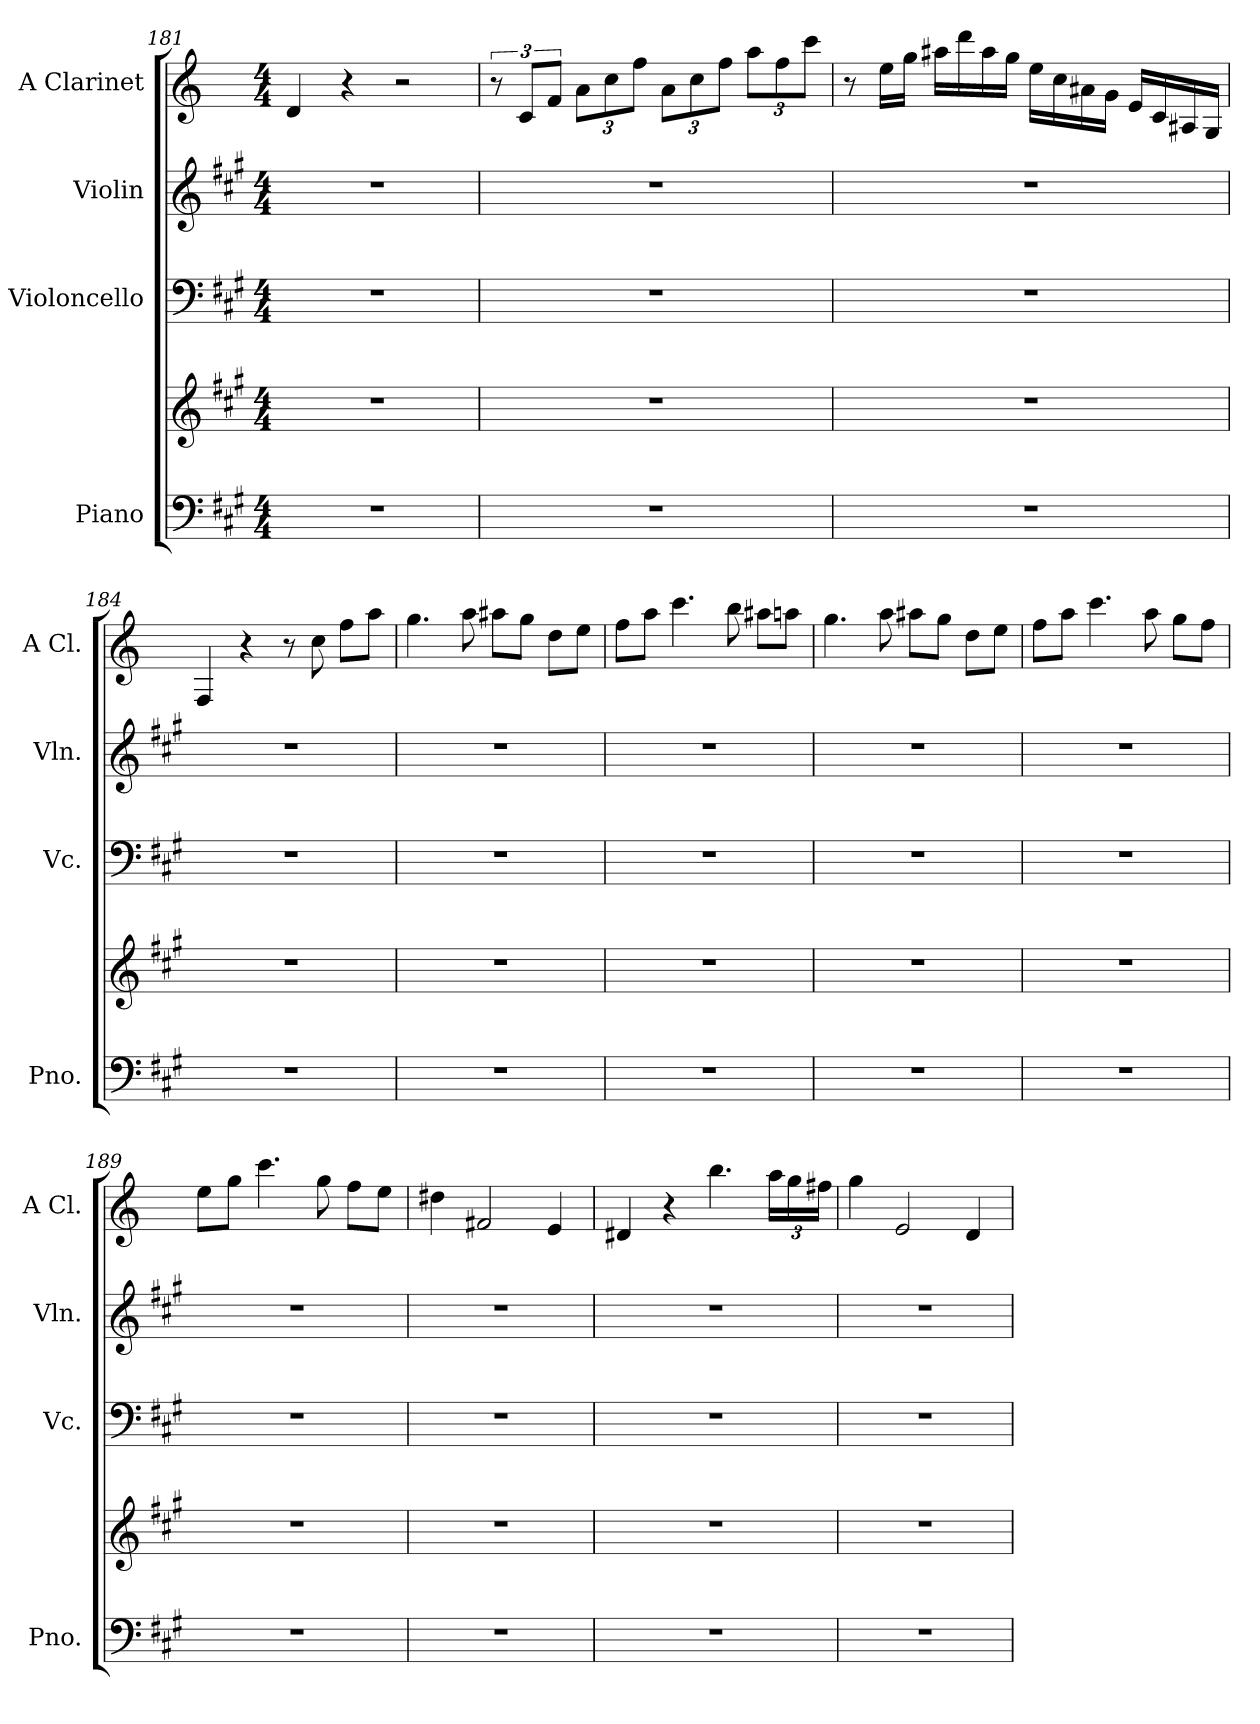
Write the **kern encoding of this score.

**kern	**kern	**kern	**kern	**kern
*part4	*part4	*part3	*part2	*part1
*staff5	*staff4	*staff3	*staff2	*staff1
*I"Piano	*	*I"Violoncello	*I"Violin	*I"A Clarinet
*I'Pno.	*	*I'Vc.	*I'Vln.	*I'A Cl.
*clefF4	*clefG2	*clefF4	*clefG2	*clefG2
*	*	*	*	*ITrd2c3
*k[f#c#g#]	*k[f#c#g#]	*k[f#c#g#]	*k[f#c#g#]	*k[f#c#g#]
*M4/4	*M4/4	*M4/4	*M4/4	*M4/4
=181	=181	=181	=181	=181
1r	1r	1r	1r	4B/
.	.	.	.	4r
.	.	.	.	2r
!!LO:LB:g=z
=182	=182	=182	=182	=182
1r	1r	1r	1r	12r
.	.	.	.	12A/L
.	.	.	.	12d/J
.	.	.	.	12f#\L
.	.	.	.	12a\
.	.	.	.	12dd\J
.	.	.	.	12f#\L
.	.	.	.	12a\
.	.	.	.	12dd\J
.	.	.	.	12ff#\L
.	.	.	.	12dd\
.	.	.	.	12aa\J
=183	=183	=183	=183	=183
1r	1r	1r	1r	8r
.	.	.	.	16cc#\LL
.	.	.	.	16ee\JJ
.	.	.	.	16ff##X\LL
.	.	.	.	16bb\
.	.	.	.	16ff##\
.	.	.	.	16ee\JJ
.	.	.	.	16cc#\LL
.	.	.	.	16a\
.	.	.	.	16f##X\
.	.	.	.	16e\JJ
.	.	.	.	16c#/LL
.	.	.	.	16A/
.	.	.	.	16F##X/
.	.	.	.	16E/JJ
=184	=184	=184	=184	=184
1r	1r	1r	1r	4D/
.	.	.	.	4r
.	.	.	.	8r
.	.	.	.	8a\
.	.	.	.	8dd\L
.	.	.	.	8ff#\J
=185	=185	=185	=185	=185
1r	1r	1r	1r	4.ee\
.	.	.	.	8ff#\
.	.	.	.	8ff##X\L
.	.	.	.	8ee\J
.	.	.	.	8b\L
.	.	.	.	8cc#\J
!!LO:LB:g=z
=186	=186	=186	=186	=186
1r	1r	1r	1r	8dd\L
.	.	.	.	8ff#\J
.	.	.	.	4.aa\
.	.	.	.	8gg#\
.	.	.	.	8ff##X\L
.	.	.	.	8ff#X\J
=187	=187	=187	=187	=187
1r	1r	1r	1r	4.ee\
.	.	.	.	8ff#\
.	.	.	.	8ff##X\L
.	.	.	.	8ee\J
.	.	.	.	8b\L
.	.	.	.	8cc#\J
=188	=188	=188	=188	=188
1r	1r	1r	1r	8dd\L
.	.	.	.	8ff#\J
.	.	.	.	4.aa\
.	.	.	.	8ff#\
.	.	.	.	8ee\L
.	.	.	.	8dd\J
=189	=189	=189	=189	=189
1r	1r	1r	1r	8cc#\L
.	.	.	.	8ee\J
.	.	.	.	4.aa\
.	.	.	.	8ee\
.	.	.	.	8dd\L
.	.	.	.	8cc#\J
=190	=190	=190	=190	=190
1r	1r	1r	1r	4b#X\
.	.	.	.	2d#X/
.	.	.	.	4c#/
=191	=191	=191	=191	=191
1r	1r	1r	1r	4B#X/
.	.	.	.	4r
.	.	.	.	4.gg#\
.	.	.	.	24ff#\LL
.	.	.	.	24ee\
.	.	.	.	24dd#X\JJ
=192	=192	=192	=192	=192
1r	1r	1r	1r	4ee\
.	.	.	.	2c#/
.	.	.	.	4B/
=	=	=	=	=
*-	*-	*-	*-	*-
